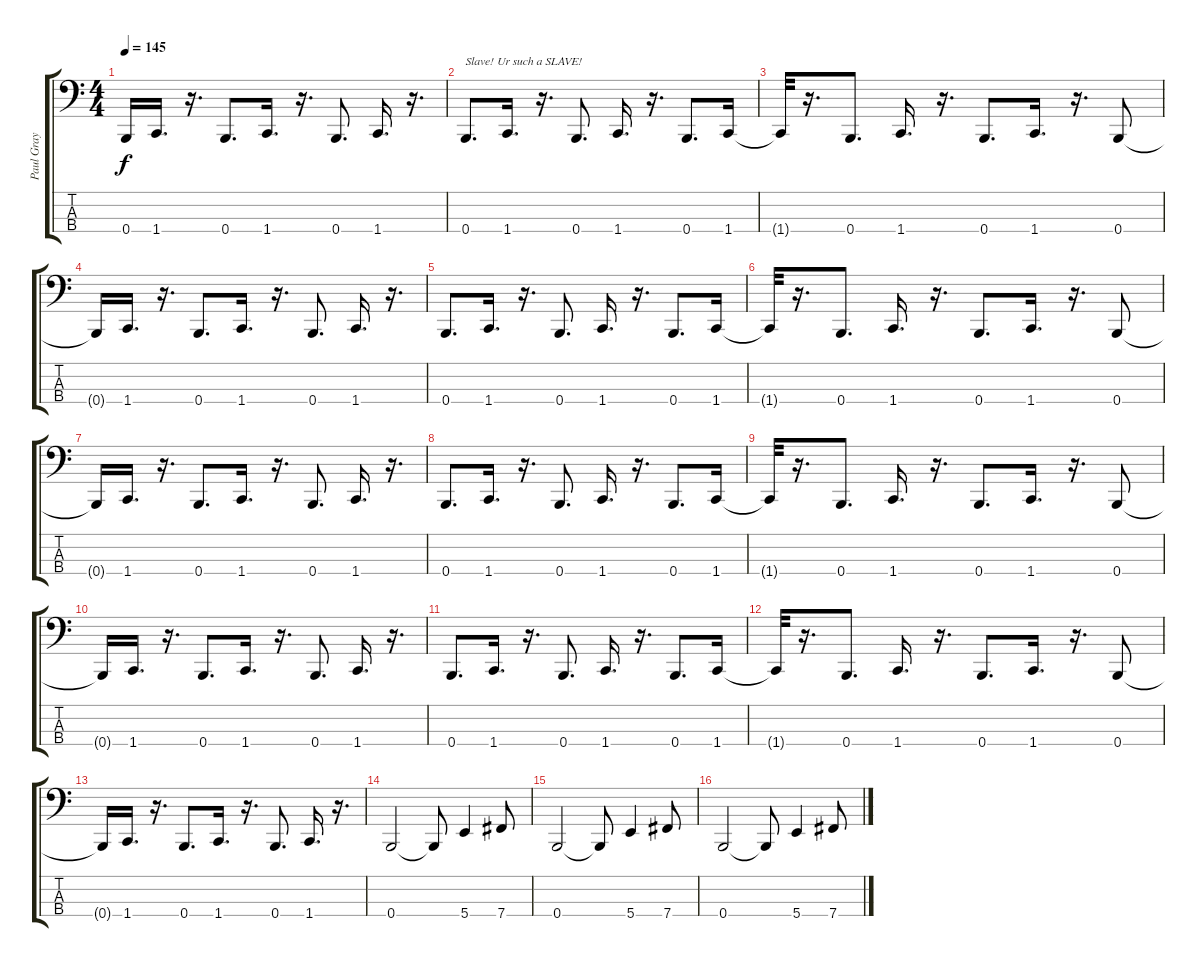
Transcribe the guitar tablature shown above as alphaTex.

\track ("Paul Gray" "Paul Gray") {instrument electricbassfinger}
\staff {score tabs}
\tuning (E2 B1 Gb1 B0) {hide}
\ts (4 4)
\tempo 145
\clef f4
\ks c
0.4{t}.16{dy f} 1.4.16{d} r.16{d} 0.4.8{d} 1.4.16{d} r.16{d} 0.4.8{d} 1.4.16{d} r.16{d} |
0.4.8{d txt "Slave! Ur such a SLAVE!"} 1.4.16{d} r.16{d} 0.4.8{d} 1.4.16{d} r.16{d} 0.4.8{d} 1.4.16 |
1.4{t}.32 r.16{d} 0.4.8{d} 1.4.16{d} r.16{d} 0.4.8{d} 1.4.16{d} r.16{d} 0.4.8 |
0.4{t}.16 1.4.16{d} r.16{d} 0.4.8{d} 1.4.16{d} r.16{d} 0.4.8{d} 1.4.16{d} r.16{d} |
0.4.8{d} 1.4.16{d} r.16{d} 0.4.8{d} 1.4.16{d} r.16{d} 0.4.8{d} 1.4.16 |
1.4{t}.32 r.16{d} 0.4.8{d} 1.4.16{d} r.16{d} 0.4.8{d} 1.4.16{d} r.16{d} 0.4.8 |
0.4{t}.16 1.4.16{d} r.16{d} 0.4.8{d} 1.4.16{d} r.16{d} 0.4.8{d} 1.4.16{d} r.16{d} |
0.4.8{d} 1.4.16{d} r.16{d} 0.4.8{d} 1.4.16{d} r.16{d} 0.4.8{d} 1.4.16 |
1.4{t}.32 r.16{d} 0.4.8{d} 1.4.16{d} r.16{d} 0.4.8{d} 1.4.16{d} r.16{d} 0.4.8 |
0.4{t}.16 1.4.16{d} r.16{d} 0.4.8{d} 1.4.16{d} r.16{d} 0.4.8{d} 1.4.16{d} r.16{d} |
0.4.8{d} 1.4.16{d} r.16{d} 0.4.8{d} 1.4.16{d} r.16{d} 0.4.8{d} 1.4.16 |
1.4{t}.32 r.16{d} 0.4.8{d} 1.4.16{d} r.16{d} 0.4.8{d} 1.4.16{d} r.16{d} 0.4.8 |
0.4{t}.16 1.4.16{d} r.16{d} 0.4.8{d} 1.4.16{d} r.16{d} 0.4.8{d} 1.4.16{d} r.16{d} |
0.4.2 0.4{t}.8 5.4.4 7.4.8 |
0.4.2 0.4{t}.8 5.4.4 7.4.8 |
0.4.2 0.4{t}.8 5.4.4 7.4.8
